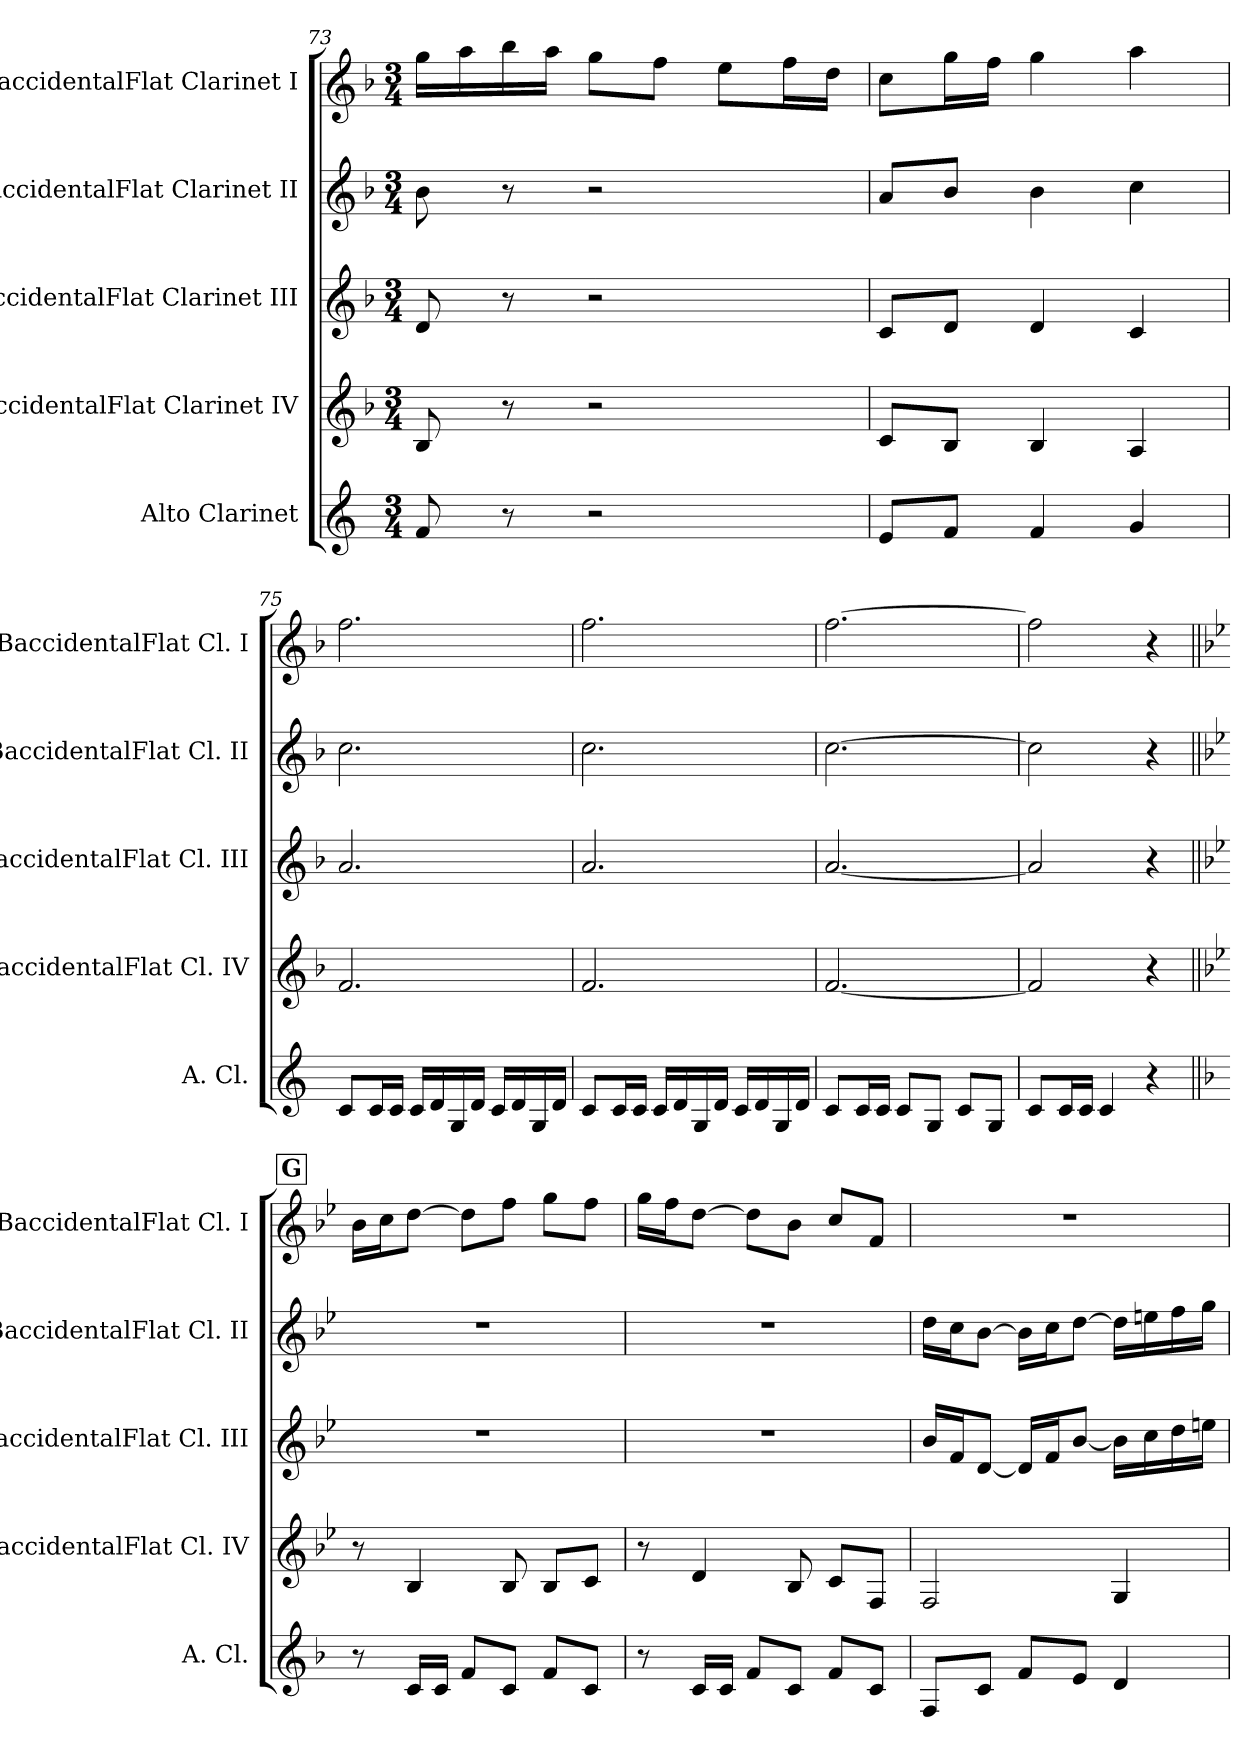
**kern	**kern	**kern	**kern	**kern
*part5	*part4	*part3	*part2	*part1
*staff5	*staff4	*staff3	*staff2	*staff1
*I"Alto Clarinet	*I"BaccidentalFlat Clarinet IV	*I"BaccidentalFlat Clarinet III	*I"BaccidentalFlat Clarinet II	*I"BaccidentalFlat Clarinet I
*I'A. Cl.	*I'BaccidentalFlat Cl. IV	*I'BaccidentalFlat Cl. III	*I'BaccidentalFlat Cl. II	*I'BaccidentalFlat Cl. I
*clefG2	*clefG2	*clefG2	*clefG2	*clefG2
*ITrd5c9	*ITrd1c2	*ITrd1c2	*ITrd1c2	*ITrd1c2
*k[b-e-a-]	*k[b-e-a-]	*k[b-e-a-]	*k[b-e-a-]	*k[b-e-a-]
*M3/4	*M3/4	*M3/4	*M3/4	*M3/4
=73	=73	=73	=73	=73
8A-/	8A-/	8c/	8a-\	16ff\LL
.	.	.	.	16gg\
8r	8r	8r	8r	16aa-\
.	.	.	.	16gg\JJ
2r	2r	2r	2r	8ff\L
.	.	.	.	8ee-\J
.	.	.	.	8dd\L
.	.	.	.	16ee-\L
.	.	.	.	16cc\JJ
!!LO:LB:g=z
=74	=74	=74	=74	=74
8G/L	8B-/L	8B-/L	8g/L	8b-\L
8A-/J	8A-/J	8c/J	8a-/J	16ff\L
.	.	.	.	16ee-\JJ
4A-/	4A-/	4c/	4a-\	4ff\
4B-/	4G/	4B-/	4b-\	4gg\
=75	=75	=75	=75	=75
8E-/L	2.e-/	2.g/	2.b-\	2.ee-\
16E-/L	.	.	.	.
16E-/JJ	.	.	.	.
16E-/LL	.	.	.	.
16F/	.	.	.	.
16BB-/	.	.	.	.
16F/JJ	.	.	.	.
16E-/LL	.	.	.	.
16F/	.	.	.	.
16BB-/	.	.	.	.
16F/JJ	.	.	.	.
=76	=76	=76	=76	=76
8E-/L	2.e-/	2.g/	2.b-\	2.ee-\
16E-/L	.	.	.	.
16E-/JJ	.	.	.	.
16E-/LL	.	.	.	.
16F/	.	.	.	.
16BB-/	.	.	.	.
16F/JJ	.	.	.	.
16E-/LL	.	.	.	.
16F/	.	.	.	.
16BB-/	.	.	.	.
16F/JJ	.	.	.	.
!!LO:PB:g=z
=77	=77	=77	=77	=77
8E-/L	[2.e-/	[2.g/	[2.b-\	[2.ee-\
16E-/L	.	.	.	.
16E-/JJ	.	.	.	.
8E-/L	.	.	.	.
8BB-/J	.	.	.	.
8E-/L	.	.	.	.
8BB-/J	.	.	.	.
=78	=78	=78	=78	=78
8E-/L	2e-/]	2g/]	2b-\]	2ee-\]
16E-/L	.	.	.	.
16E-/JJ	.	.	.	.
4E-/	.	.	.	.
4r	4r	4r	4r	4r
!!LO:REH:place=s1:a:B:fs=14:t=G
=79||	=79||	=79||	=79||	=79||
*k[b-e-a-d-]	*k[b-e-a-d-]	*k[b-e-a-d-]	*k[b-e-a-d-]	*k[b-e-a-d-]
8r	8r	2.r	2.r	16a-\LL
.	.	.	.	16b-\J
16E-/LL	4A-/	.	.	[8cc\J
16E-/JJ	.	.	.	.
8A-/L	.	.	.	8cc\L]
8E-/J	8A-/	.	.	8ee-\J
8A-/L	8A-/L	.	.	8ff\L
8E-/J	8B-/J	.	.	8ee-\J
=80	=80	=80	=80	=80
8r	8r	2.r	2.r	16ff\LL
.	.	.	.	16ee-\J
16E-/LL	4c/	.	.	[8cc\J
16E-/JJ	.	.	.	.
8A-/L	.	.	.	8cc\L]
8E-/J	8A-/	.	.	8a-\J
8A-/L	8B-/L	.	.	8b-/L
8E-/J	8E-/J	.	.	8e-/J
!!LO:LB:g=z
=81	=81	=81	=81	=81
8AA-/L	2E-/	16a-/LL	16cc\LL	2.r
.	.	16e-/J	16b-\J	.
8E-/J	.	[8c/J	[8a-\J	.
8A-/L	.	16c/LL]	16a-\LL]	.
.	.	16e-/J	16b-\J	.
8G/J	.	[8a-/J	[8cc\J	.
4F/	4F/	16a-\LL]	16cc\LL]	.
.	.	16b-\	16ddn\	.
.	.	16cc\	16ee-\	.
.	.	16ddn\JJ	16ff\JJ	.
=	=	=	=	=
*-	*-	*-	*-	*-
